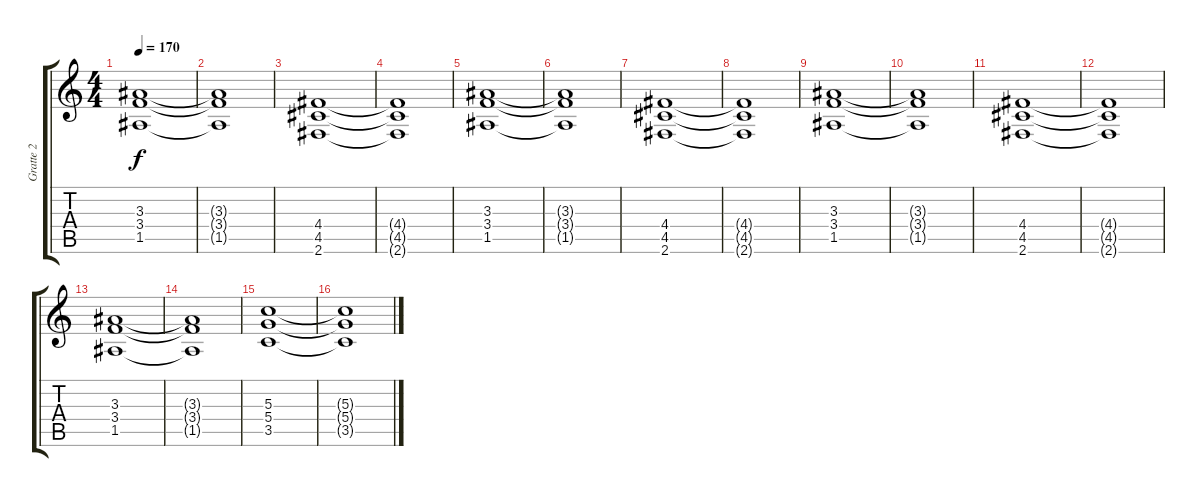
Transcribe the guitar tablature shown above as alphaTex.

\track ("Gratte 2" "Gratte 2") {instrument overdrivenguitar}
\staff {score tabs}
\tuning (E4 B3 G3 D3 A2 E2) {hide}
\ts (4 4)
\tempo 170
\clef g2
\ks c
(3.3 3.4 1.5).1{dy f} |
(3.3{t} 3.4{t} 1.5{t}).1 |
(4.4 4.5 2.6).1 |
(4.4{t} 4.5{t} 2.6{t}).1 |
(3.3 3.4 1.5).1 |
(3.3{t} 3.4{t} 1.5{t}).1 |
(4.4 4.5 2.6).1 |
(4.4{t} 4.5{t} 2.6{t}).1 |
(3.3 3.4 1.5).1 |
(3.3{t} 3.4{t} 1.5{t}).1 |
(4.4 4.5 2.6).1 |
(4.4{t} 4.5{t} 2.6{t}).1 |
(3.3 3.4 1.5).1 |
(3.3{t} 3.4{t} 1.5{t}).1 |
(5.3 5.4 3.5).1 |
(5.3{t} 5.4{t} 3.5{t}).1
